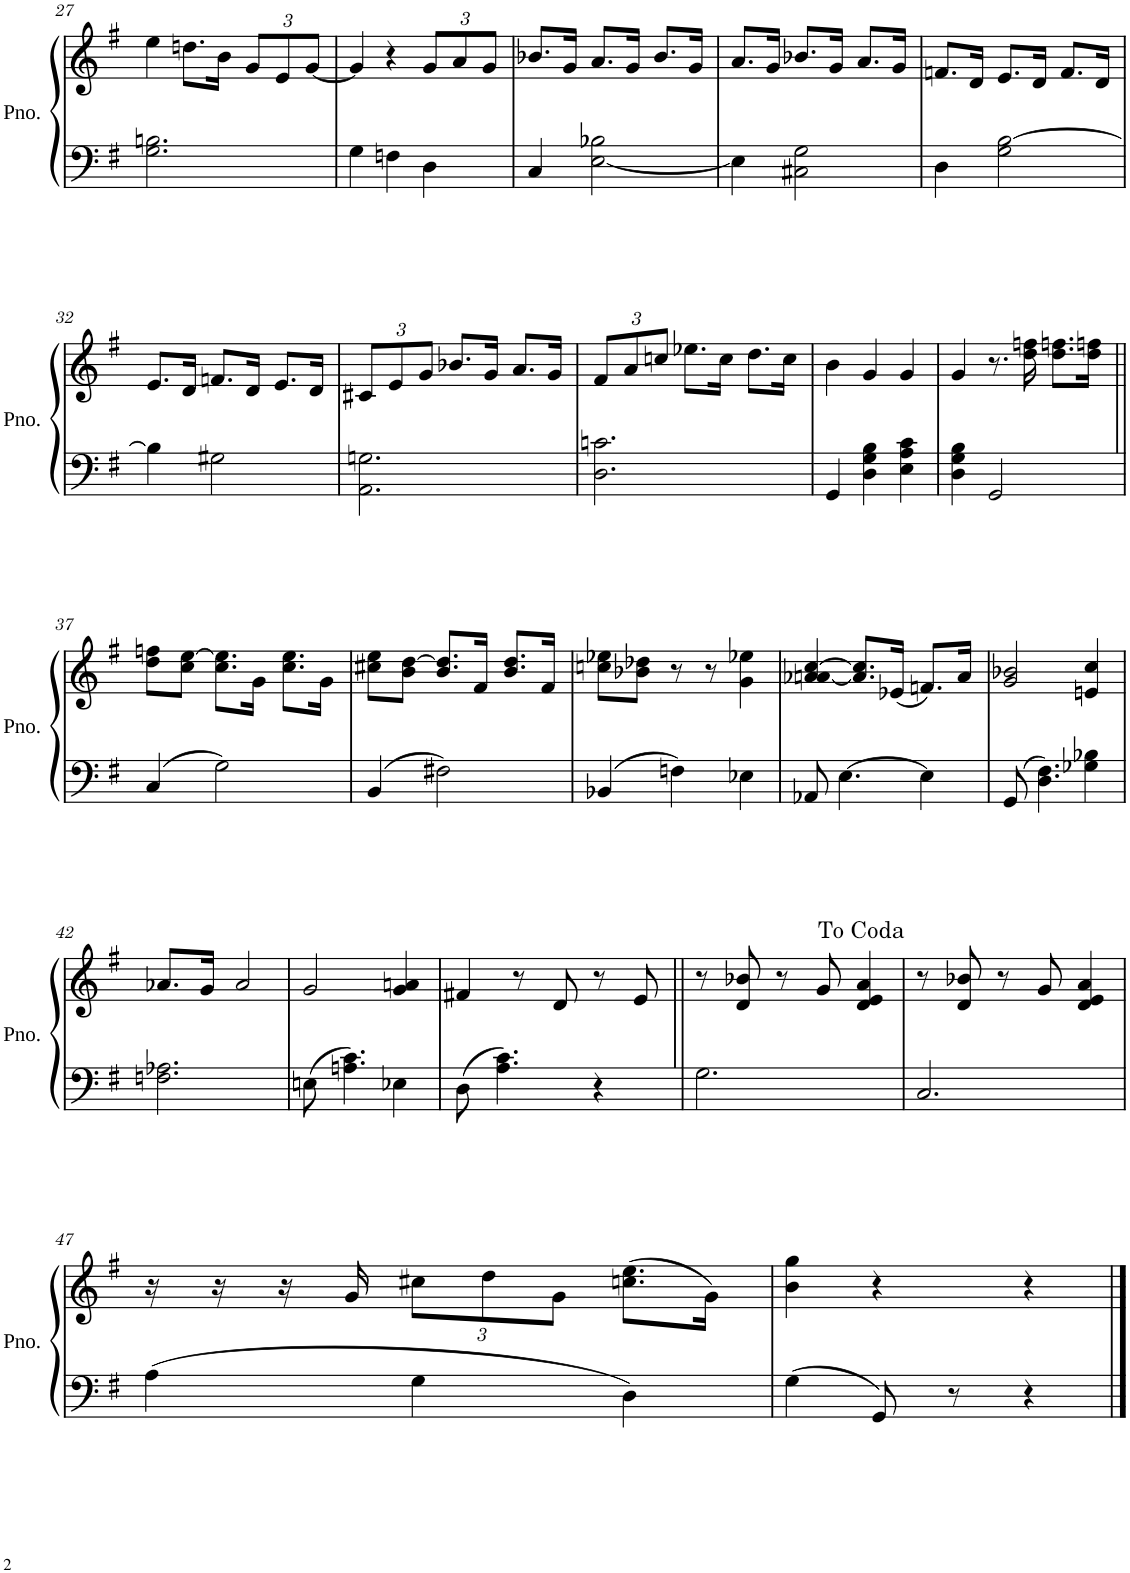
**kern	**kern
*part1	*part1
*staff2	*staff1
*I"Piano	*
*I'Pno.	*
!!LO:PB:g=z
*clefF4	*clefG2
*k[f#]	*k[f#]
*M3/4	*M3/4
=27	=27
2.G\ 2.Bn\	4ee\
.	8.ddn\L
.	16b\Jk
*	*Xbrackettup
.	12g/L
.	12e/
.	[12g/J
=28	=28
4G\	4g/]
4Fn\	4r
4D\	12g/L
.	12a/
.	12g/J
=29	=29
4C/	8.b-X/L
.	16g/Jk
[2E\ 2B-X\	8.a/L
.	16g/Jk
.	8.b-/L
.	16g/Jk
=30	=30
4E\]	8.a/L
.	16g/Jk
2C#X\ 2G\	8.b-X/L
.	16g/Jk
.	8.a/L
.	16g/Jk
=31	=31
4D\	8.fn/L
.	16d/Jk
2G\ [2B\	8.e/L
.	16d/Jk
.	8.f/L
.	16d/Jk
!!LO:LB:g=z
=32	=32
4B\]	8.e/L
.	16d/Jk
2G#X\	8.fn/L
.	16d/Jk
.	8.e/L
.	16d/Jk
=33	=33
2.AA\ 2.Gn\	12c#X/L
.	12e/
.	12g/J
.	8.b-X/L
.	16g/Jk
.	8.a/L
.	16g/Jk
=34	=34
2.D\ 2.cn\	12f#/L
.	12a/
.	12ccn/J
.	8.ee-X\L
.	16cc\Jk
.	8.dd\L
.	16cc\Jk
=35	=35
4GG/	4b\
4D\ 4G\ 4B\	4g/
4E\ 4A\ 4c\	4g/
=36	=36
4D\ 4G\ 4B\	4g/
2GG/	8.r
.	16dd\ 16ffn\
.	8.dd\ 8.ffn\L
.	16dd\ 16ffn\Jk
!!LO:LB:g=z
=37||	=37||
4C/	8dd\ 8ffn\L
.	8cc\ [8ee\J
2G\	8.cc\ 8.ee\]L
.	16g\Jk
.	8.cc\ 8.ee\L
.	16g\Jk
=38	=38
4BB/	8cc#X\ 8ee\L
.	8b\ [8dd\J
2F#X\	8.b/ 8.dd/]L
.	16f#/Jk
.	8.b/ 8.dd/L
.	16f#/Jk
=39	=39
4BB-X/	8ccn\ 8ee-X\L
.	8b-X\ 8dd-X\J
4Fn\	8r
.	8r
4E-X\	4g\ 4ee-X\
=40	=40
8AA-X/	4a-X/ [4an/ [4cc/
[4.E\	.
.	8.a/] 8.cc/]L
.	(16e-X/Jk
4E\]	8.fn/L)
.	16a/Jk
=41	=41
8GG/	2g/ 2b-X/
4.D\ 4.F#\	.
4G-X\ 4B-X\	4en/ 4cc/
!!LO:LB:g=z
=42	=42
2.Fn\ 2.A-X\	8.a-X/L
.	16g/Jk
.	2a-/
=43	=43
8En\	2g/
4.An\ 4.c\	.
4E-X\	4g/ 4an/
=44	=44
8D\	4f#X/
4.A\ 4.c\	.
.	8r
.	8d/
4r	8r
.	8e/
=45||	=45||
2.G\	8r
.	8d/ 8b-X/
.	8r
.	8g/
.	4d/ 4e/ 4a/
=46	=46
2.C/	8r
.	8d/ 8b-X/
.	8r
.	8g/
.	4d/ 4e/ 4a/
!!LO:LB:g=z
=47	=47
4A\	16r
.	16r
.	16r
.	16g/
4G\	12cc#X\L
.	12dd\
.	12g\J
4D\	(8.ccn\ 8.ee\L
.	16g\Jk)
=48	=48
4G\	4b\ 4gg\
8GG/	4r
8r	.
4r	4r
==	==
*-	*-
